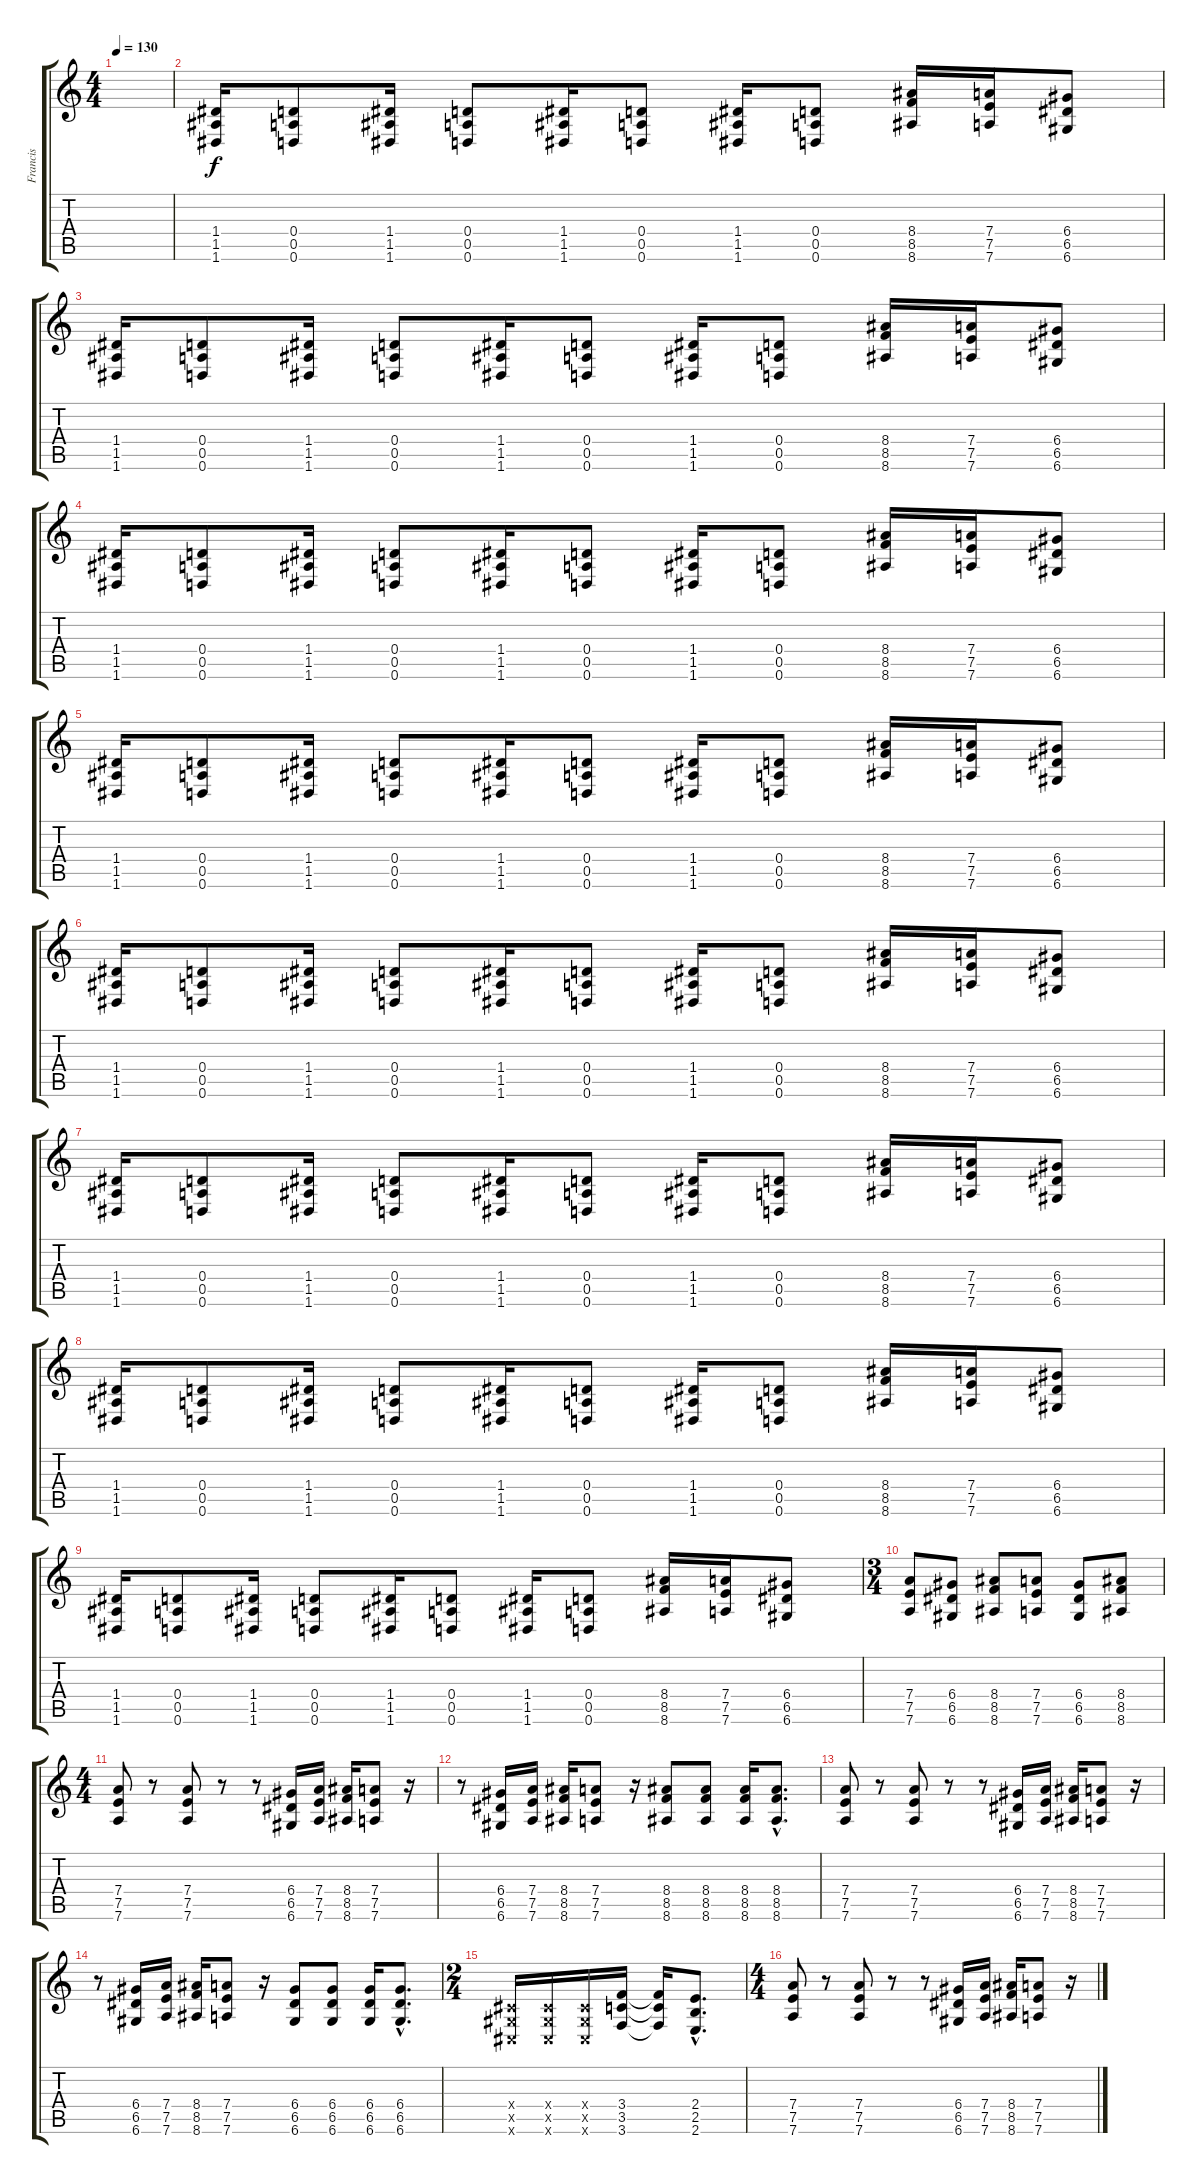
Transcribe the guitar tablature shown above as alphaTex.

\track ("Francis" "Francis") {instrument distortionguitar}
\staff {score tabs}
\tuning (E4 B3 G3 D3 A2 D2) {hide}
\ts (4 4)
\tempo 130
\clef g2
\ks c
|
(1.4 1.5 1.6).16 (0.4 0.5 0.6).8 (1.4 1.5 1.6).16 (0.4 0.5 0.6).8 (1.4 1.5 1.6).16 (0.4 0.5 0.6).8 (1.4 1.5 1.6).16 (0.4 0.5 0.6).8 (8.4 8.5 8.6).16 (7.4 7.5 7.6).16 (6.4 6.5 6.6).8 |
(1.4 1.5 1.6).16 (0.4 0.5 0.6).8 (1.4 1.5 1.6).16 (0.4 0.5 0.6).8 (1.4 1.5 1.6).16 (0.4 0.5 0.6).8 (1.4 1.5 1.6).16 (0.4 0.5 0.6).8 (8.4 8.5 8.6).16 (7.4 7.5 7.6).16 (6.4 6.5 6.6).8 |
(1.4 1.5 1.6).16 (0.4 0.5 0.6).8 (1.4 1.5 1.6).16 (0.4 0.5 0.6).8 (1.4 1.5 1.6).16 (0.4 0.5 0.6).8 (1.4 1.5 1.6).16 (0.4 0.5 0.6).8 (8.4 8.5 8.6).16 (7.4 7.5 7.6).16 (6.4 6.5 6.6).8 |
(1.4 1.5 1.6).16 (0.4 0.5 0.6).8 (1.4 1.5 1.6).16 (0.4 0.5 0.6).8 (1.4 1.5 1.6).16 (0.4 0.5 0.6).8 (1.4 1.5 1.6).16 (0.4 0.5 0.6).8 (8.4 8.5 8.6).16 (7.4 7.5 7.6).16 (6.4 6.5 6.6).8 |
(1.4 1.5 1.6).16 (0.4 0.5 0.6).8 (1.4 1.5 1.6).16 (0.4 0.5 0.6).8 (1.4 1.5 1.6).16 (0.4 0.5 0.6).8 (1.4 1.5 1.6).16 (0.4 0.5 0.6).8 (8.4 8.5 8.6).16 (7.4 7.5 7.6).16 (6.4 6.5 6.6).8 |
(1.4 1.5 1.6).16 (0.4 0.5 0.6).8 (1.4 1.5 1.6).16 (0.4 0.5 0.6).8 (1.4 1.5 1.6).16 (0.4 0.5 0.6).8 (1.4 1.5 1.6).16 (0.4 0.5 0.6).8 (8.4 8.5 8.6).16 (7.4 7.5 7.6).16 (6.4 6.5 6.6).8 |
(1.4 1.5 1.6).16 (0.4 0.5 0.6).8 (1.4 1.5 1.6).16 (0.4 0.5 0.6).8 (1.4 1.5 1.6).16 (0.4 0.5 0.6).8 (1.4 1.5 1.6).16 (0.4 0.5 0.6).8 (8.4 8.5 8.6).16 (7.4 7.5 7.6).16 (6.4 6.5 6.6).8 |
(1.4 1.5 1.6).16 (0.4 0.5 0.6).8 (1.4 1.5 1.6).16 (0.4 0.5 0.6).8 (1.4 1.5 1.6).16 (0.4 0.5 0.6).8 (1.4 1.5 1.6).16 (0.4 0.5 0.6).8 (8.4 8.5 8.6).16 (7.4 7.5 7.6).16 (6.4 6.5 6.6).8 |
\ts (3 4)
(7.4 7.5 7.6).8 (6.4 6.5 6.6).8 (8.4 8.5 8.6).8 (7.4 7.5 7.6).8 (6.4 6.5 6.6).8 (8.4 8.5 8.6).8 |
\ts (4 4)
(7.4 7.5 7.6).8 r.8 (7.4 7.5 7.6).8 r.8 r.8 (6.4 6.5 6.6).16 (7.4 7.5 7.6).16 (8.4 8.5 8.6).16 (7.4 7.5 7.6).8 r.16 |
r.8 (6.4 6.5 6.6).16 (7.4 7.5 7.6).16 (8.4 8.5 8.6).16 (7.4 7.5 7.6).8 r.16 (8.4 8.5 8.6).8 (8.4 8.5 8.6).8 (8.4 8.5 8.6).16 (8.4{hac} 8.5{hac} 8.6{hac}).8{d} |
(7.4 7.5 7.6).8 r.8 (7.4 7.5 7.6).8 r.8 r.8 (6.4 6.5 6.6).16 (7.4 7.5 7.6).16 (8.4 8.5 8.6).16 (7.4 7.5 7.6).8 r.16 |
r.8 (6.4 6.5 6.6).16 (7.4 7.5 7.6).16 (8.4 8.5 8.6).16 (7.4 7.5 7.6).8 r.16 (6.4 6.5 6.6).8 (6.4 6.5 6.6).8 (6.4 6.5 6.6).16 (6.4{hac} 6.5{hac} 6.6{hac}).8{d} |
\ts (2 4)
(-1.4{x} -1.5{x} -1.6{x}).16 (-1.4{x} -1.5{x} -1.6{x}).16 (-1.4{x} -1.5{x} -1.6{x}).16 (3.4 3.5 3.6).16 (3.4{t} 3.5{t} 3.6{t}).16 (2.4{hac} 2.5{hac} 2.6{hac}).8{d} |
\ts (4 4)
(7.4 7.5 7.6).8 r.8 (7.4 7.5 7.6).8 r.8 r.8 (6.4 6.5 6.6).16 (7.4 7.5 7.6).16 (8.4 8.5 8.6).16 (7.4 7.5 7.6).8 r.16
